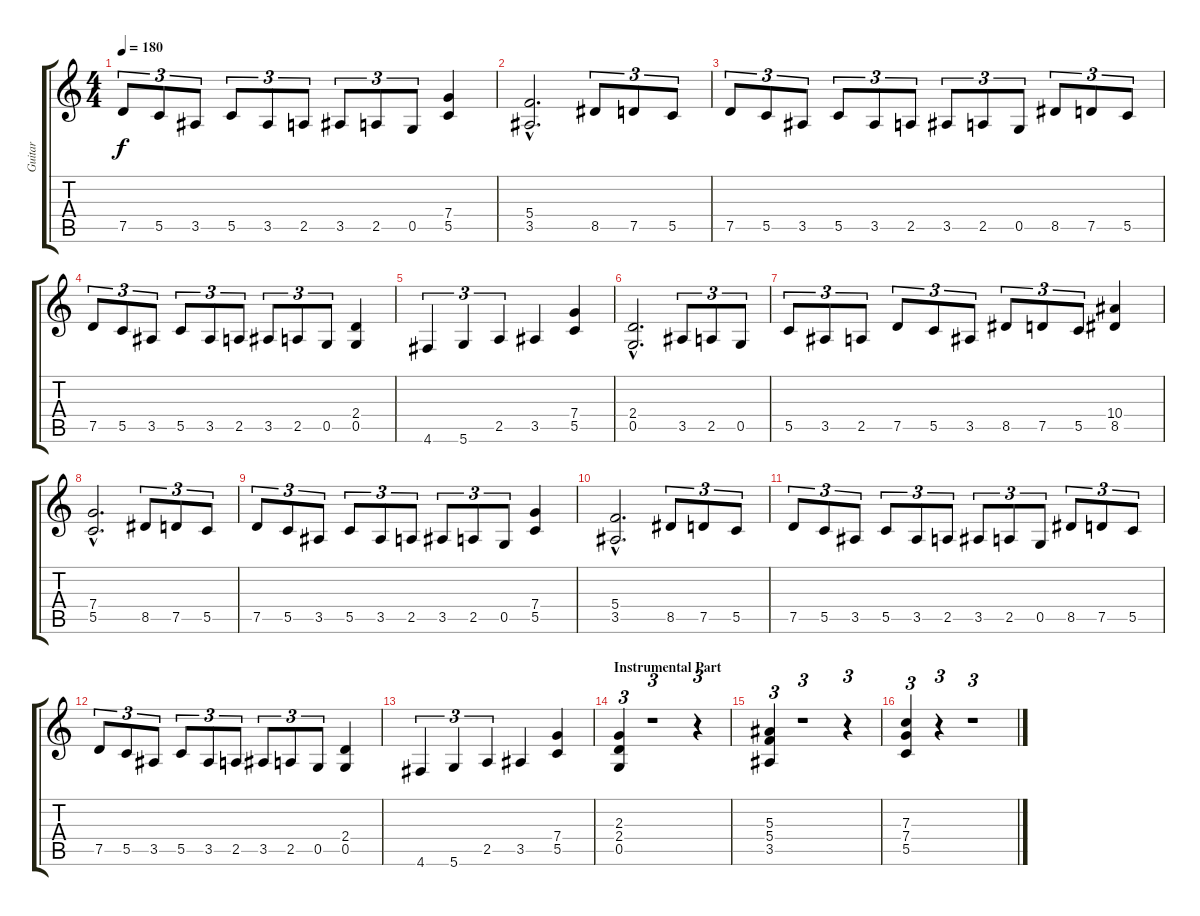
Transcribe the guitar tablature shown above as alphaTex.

\track ("Guitar" "Guitar") {instrument distortionguitar}
\staff {score tabs}
\tuning (D4 A3 F3 C3 G2 D2) {hide}
\ts (4 4)
\tempo 180
\clef g2
\ks c
7.5.8{tu (3 2) dy f} 5.5.8{tu (3 2)} 3.5.8{tu (3 2)} 5.5.8{tu (3 2)} 3.5.8{tu (3 2)} 2.5.8{tu (3 2)} 3.5.8{tu (3 2)} 2.5.8{tu (3 2)} 0.5.8{tu (3 2)} (7.4 5.5).4 |
(5.4{hac} 3.5{hac}).2{d} 8.5.8{tu (3 2)} 7.5.8{tu (3 2)} 5.5.8{tu (3 2)} |
7.5.8{tu (3 2)} 5.5.8{tu (3 2)} 3.5.8{tu (3 2)} 5.5.8{tu (3 2)} 3.5.8{tu (3 2)} 2.5.8{tu (3 2)} 3.5.8{tu (3 2)} 2.5.8{tu (3 2)} 0.5.8{tu (3 2)} 8.5.8{tu (3 2)} 7.5.8{tu (3 2)} 5.5.8{tu (3 2)} |
7.5.8{tu (3 2)} 5.5.8{tu (3 2)} 3.5.8{tu (3 2)} 5.5.8{tu (3 2)} 3.5.8{tu (3 2)} 2.5.8{tu (3 2)} 3.5.8{tu (3 2)} 2.5.8{tu (3 2)} 0.5.8{tu (3 2)} (2.4 0.5).4 |
4.6.4{tu (3 2)} 5.6.4{tu (3 2)} 2.5.4{tu (3 2)} 3.5.4 (7.4 5.5).4 |
(2.4{hac} 0.5{hac}).2{d} 3.5.8{tu (3 2)} 2.5.8{tu (3 2)} 0.5.8{tu (3 2)} |
5.5.8{tu (3 2)} 3.5.8{tu (3 2)} 2.5.8{tu (3 2)} 7.5.8{tu (3 2)} 5.5.8{tu (3 2)} 3.5.8{tu (3 2)} 8.5.8{tu (3 2)} 7.5.8{tu (3 2)} 5.5.8{tu (3 2)} (10.4 8.5).4 |
(7.4{hac} 5.5{hac}).2{d} 8.5.8{tu (3 2)} 7.5.8{tu (3 2)} 5.5.8{tu (3 2)} |
7.5.8{tu (3 2)} 5.5.8{tu (3 2)} 3.5.8{tu (3 2)} 5.5.8{tu (3 2)} 3.5.8{tu (3 2)} 2.5.8{tu (3 2)} 3.5.8{tu (3 2)} 2.5.8{tu (3 2)} 0.5.8{tu (3 2)} (7.4 5.5).4 |
(5.4{hac} 3.5{hac}).2{d} 8.5.8{tu (3 2)} 7.5.8{tu (3 2)} 5.5.8{tu (3 2)} |
7.5.8{tu (3 2)} 5.5.8{tu (3 2)} 3.5.8{tu (3 2)} 5.5.8{tu (3 2)} 3.5.8{tu (3 2)} 2.5.8{tu (3 2)} 3.5.8{tu (3 2)} 2.5.8{tu (3 2)} 0.5.8{tu (3 2)} 8.5.8{tu (3 2)} 7.5.8{tu (3 2)} 5.5.8{tu (3 2)} |
7.5.8{tu (3 2)} 5.5.8{tu (3 2)} 3.5.8{tu (3 2)} 5.5.8{tu (3 2)} 3.5.8{tu (3 2)} 2.5.8{tu (3 2)} 3.5.8{tu (3 2)} 2.5.8{tu (3 2)} 0.5.8{tu (3 2)} (2.4 0.5).4 |
4.6.4{tu (3 2)} 5.6.4{tu (3 2)} 2.5.4{tu (3 2)} 3.5.4 (7.4 5.5).4 |
\section ("" "Instrumental Part")
(2.3 2.4 0.5).4{tu (3 2)} r.1{tu (3 2)} r.4{tu (3 2)} |
(5.3 5.4 3.5).4{tu (3 2)} r.1{tu (3 2)} r.4{tu (3 2)} |
(7.3 7.4 5.5).4{tu (3 2)} r.4{tu (3 2)} r.1{tu (3 2)}
